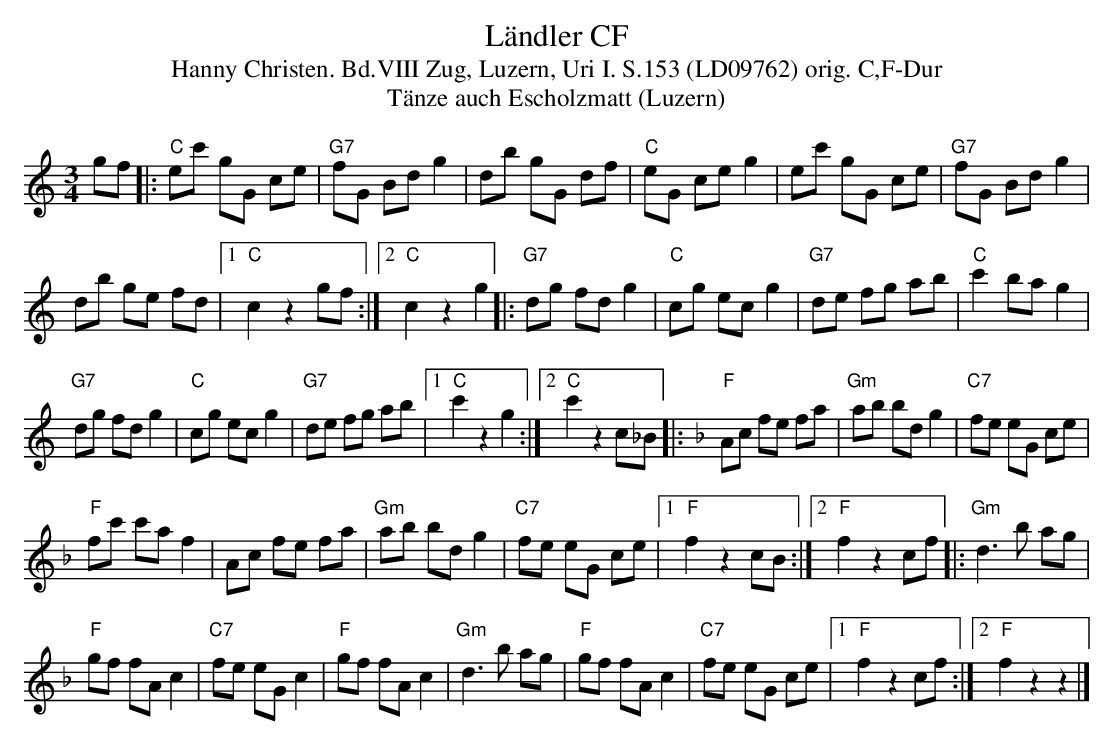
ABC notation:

X:1
T: Ländler CF
T:Hanny Christen. Bd.VIII Zug, Luzern, Uri I. S.153 (LD09762) orig. C,F-Dur
T: T\"anze auch Escholzmatt (Luzern)
M:3/4
L:1/8
K:C
gf |: "C"ec' gG ce | "G7"fG Bd g2 | db gG df | "C"eG ce g2 | ec' gG ce | "G7"fG Bd g2 |
db ge fd |1 "C"c2z2gf :|2 "C"c2z2g2 |:"G7"dg fd g2 | "C"cg ec g2 | "G7"de fg ab | "C"c'2ba g2 |
"G7"dg fd g2 | "C"cg ec g2 | "G7"de fg ab |1 "C"c'2z2g2 :|2 "C"c'2z2 c_B |:[K:F] "F"Ac fe fa | "Gm"ab bd g2 | "C7"fe eG ce |
"F"fc' c'a f2 | Ac fe fa | "Gm"ab bd g2 | "C7"fe  eG ce |1 "F"f2z2cB :|2 "F"f2z2cf |: "Gm"d3b ag |
"F"gf fA c2 | "C7"fe eG c2 | "F"gf fA c2 | "Gm"d3b ag | "F"gf fA c2 | "C7"fe eG ce |1 "F"f2z2cf :|2 "F"f2z2z2 |]
